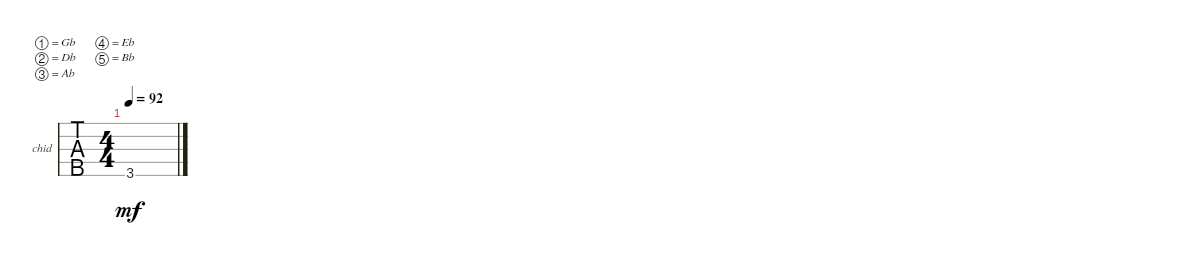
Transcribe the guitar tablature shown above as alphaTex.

\defaultSystemsLayout 4
\bracketExtendMode groupsimilarinstruments
\firstSystemTrackNameOrientation horizontal
\otherSystemsTrackNameOrientation horizontal
\track ("chid" "chid") {instrument electricbassfinger}
\staff {tabs}
\tuning (Gb2 Db2 Ab1 Eb1 Bb0)
\ts (4 4)
\tempo 92
\clef g2
\ks c
3.5{t}.1{dy mf}
